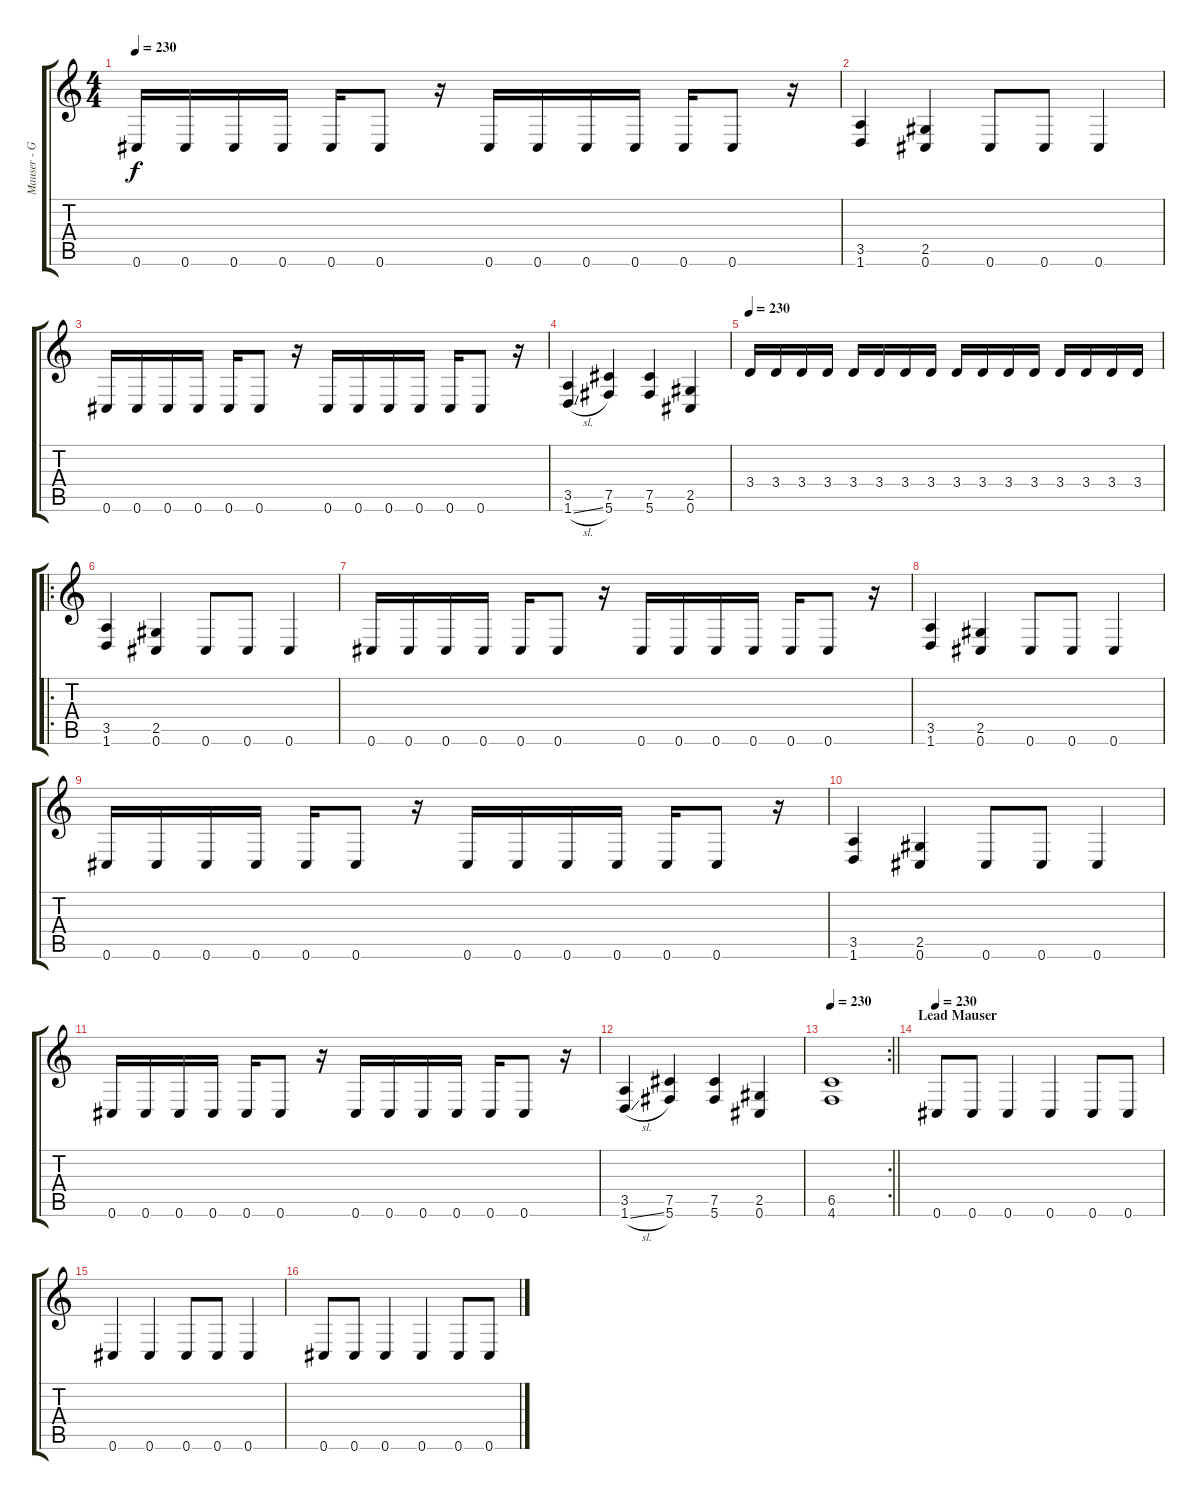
\track ("Mauser - Guitar" "Mauser - G") {instrument overdrivenguitar}
\staff {score tabs}
\tuning (Db4 Ab3 E3 B2 Gb2 Db2) {hide}
\ts (4 4)
\tempo 230
\clef g2
\ks c
0.6.16{dy f} 0.6.16 0.6.16 0.6.16 0.6.16 0.6.8 r.16 0.6.16 0.6.16 0.6.16 0.6.16 0.6.16 0.6.8 r.16 |
(3.5 1.6).4 (2.5 0.6).4 0.6.8 0.6.8 0.6.4 |
0.6.16 0.6.16 0.6.16 0.6.16 0.6.16 0.6.8 r.16 0.6.16 0.6.16 0.6.16 0.6.16 0.6.16 0.6.8 r.16 |
(3.5 1.6{sl}).4 (7.5 5.6).4 (7.5 5.6).4 (2.5 0.6).4 |
\tempo 230
3.4.16 3.4.16 3.4.16 3.4.16 3.4.16 3.4.16 3.4.16 3.4.16 3.4.16 3.4.16 3.4.16 3.4.16 3.4.16 3.4.16 3.4.16 3.4.16 |
\ro
(3.5 1.6).4 (2.5 0.6).4 0.6.8 0.6.8 0.6.4 |
0.6.16 0.6.16 0.6.16 0.6.16 0.6.16 0.6.8 r.16 0.6.16 0.6.16 0.6.16 0.6.16 0.6.16 0.6.8 r.16 |
(3.5 1.6).4 (2.5 0.6).4 0.6.8 0.6.8 0.6.4 |
0.6.16 0.6.16 0.6.16 0.6.16 0.6.16 0.6.8 r.16 0.6.16 0.6.16 0.6.16 0.6.16 0.6.16 0.6.8 r.16 |
(3.5 1.6).4 (2.5 0.6).4 0.6.8 0.6.8 0.6.4 |
0.6.16 0.6.16 0.6.16 0.6.16 0.6.16 0.6.8 r.16 0.6.16 0.6.16 0.6.16 0.6.16 0.6.16 0.6.8 r.16 |
(3.5 1.6{sl}).4 (7.5 5.6).4 (7.5 5.6).4 (2.5 0.6).4 |
\rc 2
\tempo 230
\barLineRight lightlight
(6.5 4.6).1 |
\section ("" "Lead Mauser")
\tempo 230
0.6.8 0.6.8 0.6.4 0.6.4 0.6.8 0.6.8 |
0.6.4 0.6.4 0.6.8 0.6.8 0.6.4 |
0.6.8 0.6.8 0.6.4 0.6.4 0.6.8 0.6.8
